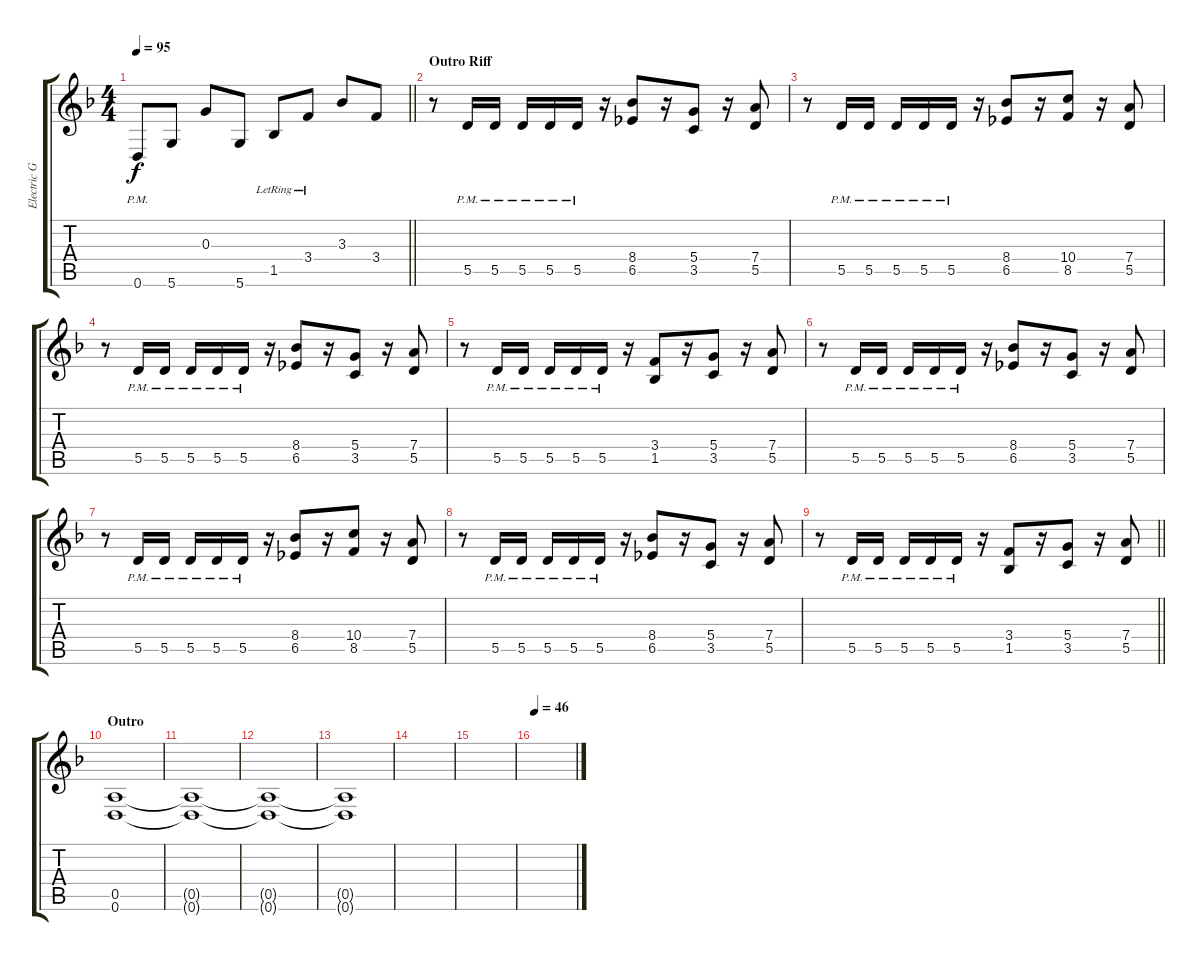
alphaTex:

\track ("Electric Guitar (Glenn Tipton)" "Electric G") {instrument distortionguitar}
\staff {score tabs}
\tuning (E4 B3 G3 D3 A2 D2) {hide}
\ts (4 4)
\tempo 95
\clef g2
\barLineRight lightlight
\ks dminor
0.6{pm}.8{dy f} 5.6.8 0.3.8 5.6.8 1.5{lr}.8 3.4{lr}.8 3.3.8 3.4.8 |
\section ("" "Outro Riff")
r.8 5.5{pm}.16 5.5{pm}.16 5.5{pm}.16 5.5{pm}.16 5.5{pm}.16 r.16 (8.4 6.5).8 r.16 (5.4 3.5).8 r.16 (7.4 5.5).8 |
r.8 5.5{pm}.16 5.5{pm}.16 5.5{pm}.16 5.5{pm}.16 5.5{pm}.16 r.16 (8.4 6.5).8 r.16 (10.4 8.5).8 r.16 (7.4 5.5).8 |
r.8 5.5{pm}.16 5.5{pm}.16 5.5{pm}.16 5.5{pm}.16 5.5{pm}.16 r.16 (8.4 6.5).8 r.16 (5.4 3.5).8 r.16 (7.4 5.5).8 |
r.8 5.5{pm}.16 5.5{pm}.16 5.5{pm}.16 5.5{pm}.16 5.5{pm}.16 r.16 (3.4 1.5).8 r.16 (5.4 3.5).8 r.16 (7.4 5.5).8 |
r.8 5.5{pm}.16 5.5{pm}.16 5.5{pm}.16 5.5{pm}.16 5.5{pm}.16 r.16 (8.4 6.5).8 r.16 (5.4 3.5).8 r.16 (7.4 5.5).8 |
r.8 5.5{pm}.16 5.5{pm}.16 5.5{pm}.16 5.5{pm}.16 5.5{pm}.16 r.16 (8.4 6.5).8 r.16 (10.4 8.5).8 r.16 (7.4 5.5).8 |
r.8 5.5{pm}.16 5.5{pm}.16 5.5{pm}.16 5.5{pm}.16 5.5{pm}.16 r.16 (8.4 6.5).8 r.16 (5.4 3.5).8 r.16 (7.4 5.5).8 |
\barLineRight lightlight
r.8 5.5{pm}.16 5.5{pm}.16 5.5{pm}.16 5.5{pm}.16 5.5{pm}.16 r.16 (3.4 1.5).8 r.16 (5.4 3.5).8 r.16 (7.4 5.5).8 |
\section ("" "Outro")
(0.5 0.6).1{volume 0} |
(0.5{t} 0.6{t}).1 |
(0.5{t} 0.6{t}).1 |
(0.5{t} 0.6{t}).1 |
|
|
\tempo 46
